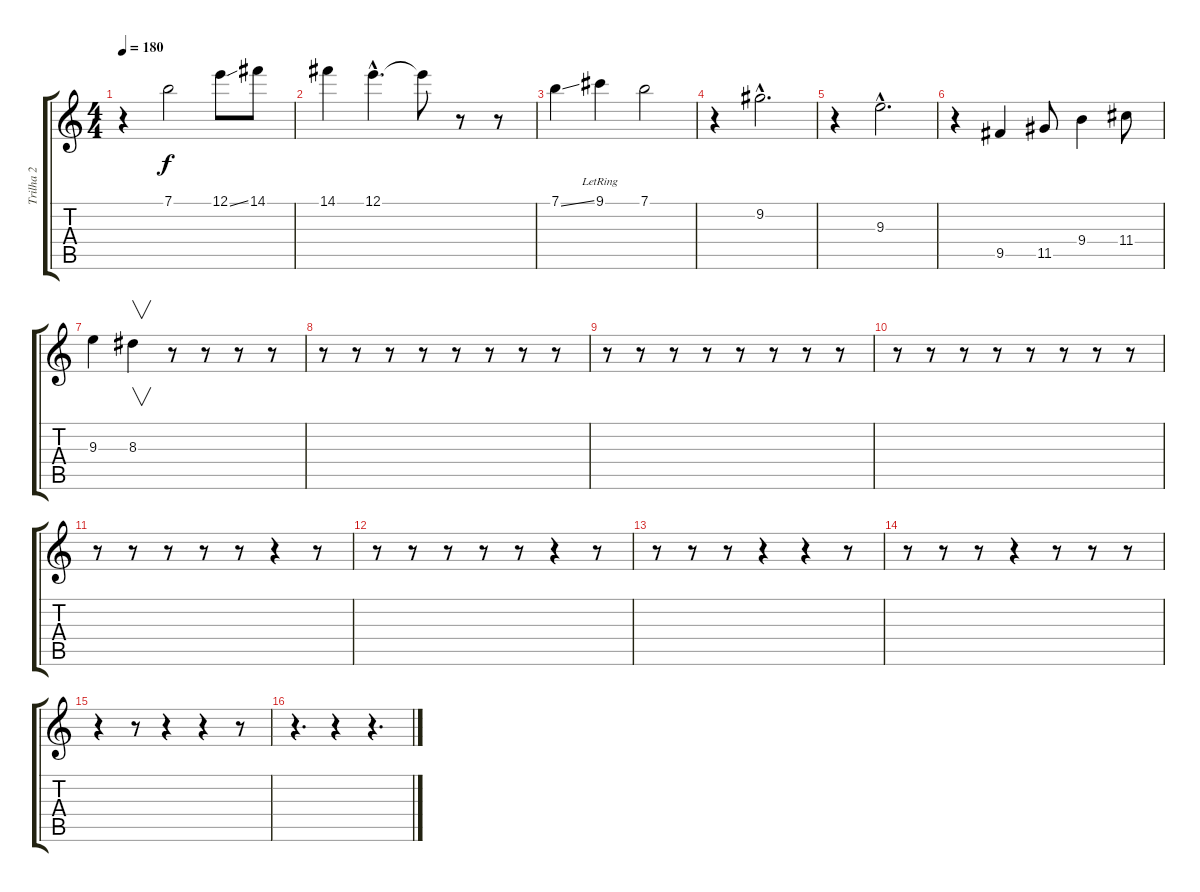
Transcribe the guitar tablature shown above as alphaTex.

\track ("Trilha 2" "Trilha 2") {instrument overdrivenguitar}
\staff {score tabs}
\tuning (E4 B3 G3 D3 A2 E2) {hide}
\ts (4 4)
\tempo 180
\clef g2
\ks c
r.4{dy f} 7.1.2 12.1{ss}.8 14.1.8 |
14.1.4 12.1{hac}.4{d} 12.1{t}.8 r.8 r.8 |
7.1{ss}.4 9.1{lr}.4 7.1.2 |
r.4 9.2{hac}.2{d} |
r.4 9.3{hac}.2{d} |
r.4 9.5.4 11.5.8 9.4.4 11.4.8 |
9.3.4 8.3.4{v} r.8 r.8 r.8 r.8 |
r.8 r.8 r.8 r.8 r.8 r.8 r.8 r.8 |
r.8 r.8 r.8 r.8 r.8 r.8 r.8 r.8 |
r.8 r.8 r.8 r.8 r.8 r.8 r.8 r.8 |
r.8 r.8 r.8 r.8 r.8 r.4 r.8 |
r.8 r.8 r.8 r.8 r.8 r.4 r.8 |
r.8 r.8 r.8 r.4 r.4 r.8 |
r.8 r.8 r.8 r.4 r.8 r.8 r.8 |
r.4 r.8 r.4 r.4 r.8 |
r.4{d} r.4 r.4{d}
